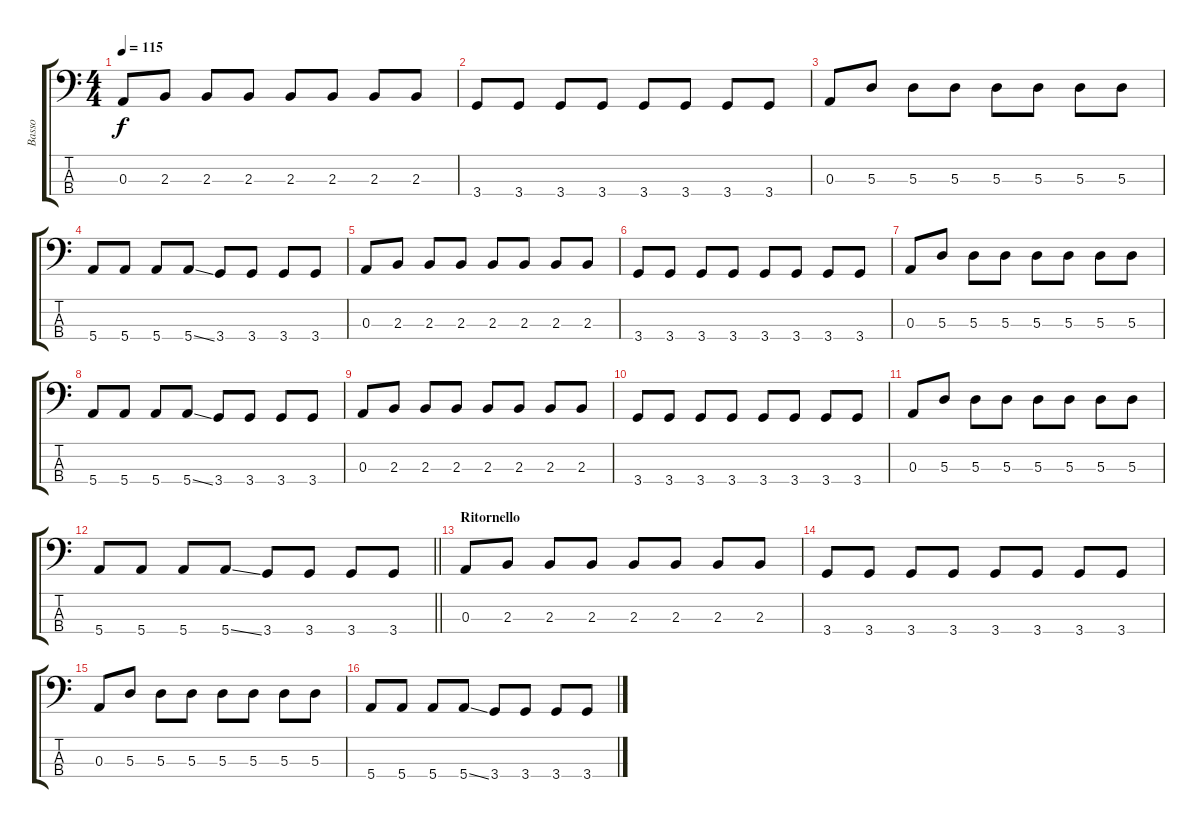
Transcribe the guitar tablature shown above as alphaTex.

\track ("Basso" "Basso") {instrument electricbassfinger}
\staff {score tabs}
\tuning (G2 D2 A1 E1) {hide}
\ts (4 4)
\tempo 115
\clef f4
\ks c
0.3.8{dy f} 2.3.8 2.3.8 2.3.8 2.3.8 2.3.8 2.3.8 2.3.8 |
3.4.8 3.4.8 3.4.8 3.4.8 3.4.8 3.4.8 3.4.8 3.4.8 |
0.3.8 5.3.8 5.3.8 5.3.8 5.3.8 5.3.8 5.3.8 5.3.8 |
5.4.8 5.4.8 5.4.8 5.4{ss}.8 3.4.8 3.4.8 3.4.8 3.4.8 |
0.3.8 2.3.8 2.3.8 2.3.8 2.3.8 2.3.8 2.3.8 2.3.8 |
3.4.8 3.4.8 3.4.8 3.4.8 3.4.8 3.4.8 3.4.8 3.4.8 |
0.3.8 5.3.8 5.3.8 5.3.8 5.3.8 5.3.8 5.3.8 5.3.8 |
5.4.8 5.4.8 5.4.8 5.4{ss}.8 3.4.8 3.4.8 3.4.8 3.4.8 |
0.3.8 2.3.8 2.3.8 2.3.8 2.3.8 2.3.8 2.3.8 2.3.8 |
3.4.8 3.4.8 3.4.8 3.4.8 3.4.8 3.4.8 3.4.8 3.4.8 |
0.3.8 5.3.8 5.3.8 5.3.8 5.3.8 5.3.8 5.3.8 5.3.8 |
\barLineRight lightlight
5.4.8 5.4.8 5.4.8 5.4{ss}.8 3.4.8 3.4.8 3.4.8 3.4.8 |
\section ("" "Ritornello")
0.3.8 2.3.8 2.3.8 2.3.8 2.3.8 2.3.8 2.3.8 2.3.8 |
3.4.8 3.4.8 3.4.8 3.4.8 3.4.8 3.4.8 3.4.8 3.4.8 |
0.3.8 5.3.8 5.3.8 5.3.8 5.3.8 5.3.8 5.3.8 5.3.8 |
5.4.8 5.4.8 5.4.8 5.4{ss}.8 3.4.8 3.4.8 3.4.8 3.4.8
